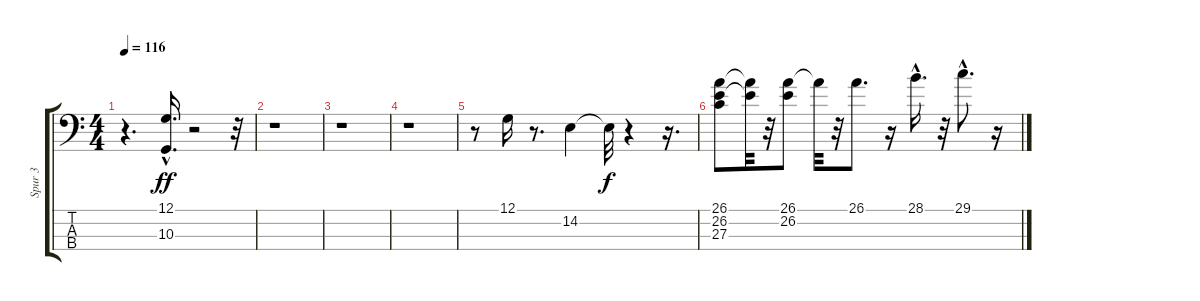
\track ("Spur 3" "Spur 3") {instrument altosax}
\staff {score tabs}
\tuning (G2 D2 A1 E1) {hide}
\ts (4 4)
\tempo 116
\clef f4
\ks c
r.4{d dy ff} (12.1{hac} 10.3{hac}).16{d} r.2 r.32 |
r.1 |
r.1 |
r.1 |
r.8 12.1.16 r.8{d} 14.2.4 14.2{t}.32{dy f} r.4 r.16{d} |
(26.1 26.2 27.3).8 (26.1{t} 26.2{t}).32 r.32 (26.1 26.2).8 26.1{t}.32 r.32 26.1.8{d} r.16 28.1{hac}.16{d} r.32 29.1{hac}.8{d} r.16
